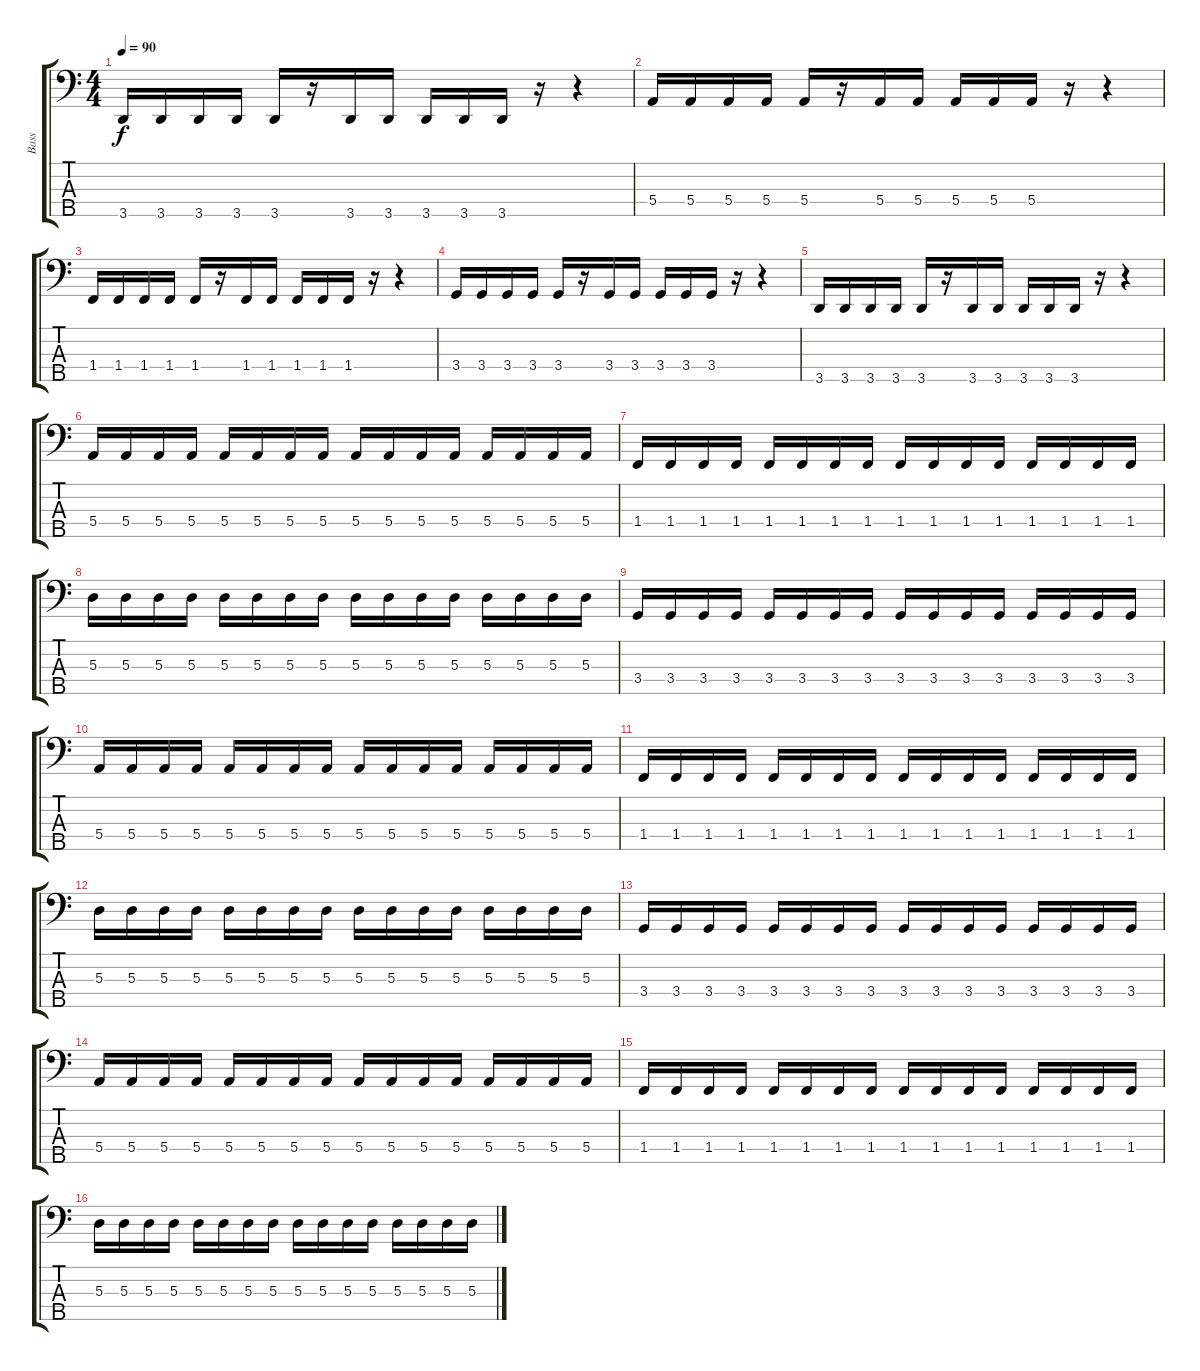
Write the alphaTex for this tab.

\track ("Bass" "Bass") {instrument electricbassfinger}
\staff {score tabs}
\tuning (G2 D2 A1 E1 B0) {hide}
\ts (4 4)
\tempo 90
\clef f4
\ks c
3.5.16{dy f} 3.5.16 3.5.16 3.5.16 3.5.16 r.16 3.5.16 3.5.16 3.5.16 3.5.16 3.5.16 r.16 r.4 |
5.4.16 5.4.16 5.4.16 5.4.16 5.4.16 r.16 5.4.16 5.4.16 5.4.16 5.4.16 5.4.16 r.16 r.4 |
1.4.16 1.4.16 1.4.16 1.4.16 1.4.16 r.16 1.4.16 1.4.16 1.4.16 1.4.16 1.4.16 r.16 r.4 |
3.4.16 3.4.16 3.4.16 3.4.16 3.4.16 r.16 3.4.16 3.4.16 3.4.16 3.4.16 3.4.16 r.16 r.4 |
3.5.16 3.5.16 3.5.16 3.5.16 3.5.16 r.16 3.5.16 3.5.16 3.5.16 3.5.16 3.5.16 r.16 r.4 |
5.4.16 5.4.16 5.4.16 5.4.16 5.4.16 5.4.16 5.4.16 5.4.16 5.4.16 5.4.16 5.4.16 5.4.16 5.4.16 5.4.16 5.4.16 5.4.16 |
1.4.16 1.4.16 1.4.16 1.4.16 1.4.16 1.4.16 1.4.16 1.4.16 1.4.16 1.4.16 1.4.16 1.4.16 1.4.16 1.4.16 1.4.16 1.4.16 |
5.3.16 5.3.16 5.3.16 5.3.16 5.3.16 5.3.16 5.3.16 5.3.16 5.3.16 5.3.16 5.3.16 5.3.16 5.3.16 5.3.16 5.3.16 5.3.16 |
3.4.16 3.4.16 3.4.16 3.4.16 3.4.16 3.4.16 3.4.16 3.4.16 3.4.16 3.4.16 3.4.16 3.4.16 3.4.16 3.4.16 3.4.16 3.4.16 |
5.4.16 5.4.16 5.4.16 5.4.16 5.4.16 5.4.16 5.4.16 5.4.16 5.4.16 5.4.16 5.4.16 5.4.16 5.4.16 5.4.16 5.4.16 5.4.16 |
1.4.16 1.4.16 1.4.16 1.4.16 1.4.16 1.4.16 1.4.16 1.4.16 1.4.16 1.4.16 1.4.16 1.4.16 1.4.16 1.4.16 1.4.16 1.4.16 |
5.3.16 5.3.16 5.3.16 5.3.16 5.3.16 5.3.16 5.3.16 5.3.16 5.3.16 5.3.16 5.3.16 5.3.16 5.3.16 5.3.16 5.3.16 5.3.16 |
3.4.16 3.4.16 3.4.16 3.4.16 3.4.16 3.4.16 3.4.16 3.4.16 3.4.16 3.4.16 3.4.16 3.4.16 3.4.16 3.4.16 3.4.16 3.4.16 |
5.4.16 5.4.16 5.4.16 5.4.16 5.4.16 5.4.16 5.4.16 5.4.16 5.4.16 5.4.16 5.4.16 5.4.16 5.4.16 5.4.16 5.4.16 5.4.16 |
1.4.16 1.4.16 1.4.16 1.4.16 1.4.16 1.4.16 1.4.16 1.4.16 1.4.16 1.4.16 1.4.16 1.4.16 1.4.16 1.4.16 1.4.16 1.4.16 |
5.3.16 5.3.16 5.3.16 5.3.16 5.3.16 5.3.16 5.3.16 5.3.16 5.3.16 5.3.16 5.3.16 5.3.16 5.3.16 5.3.16 5.3.16 5.3.16
